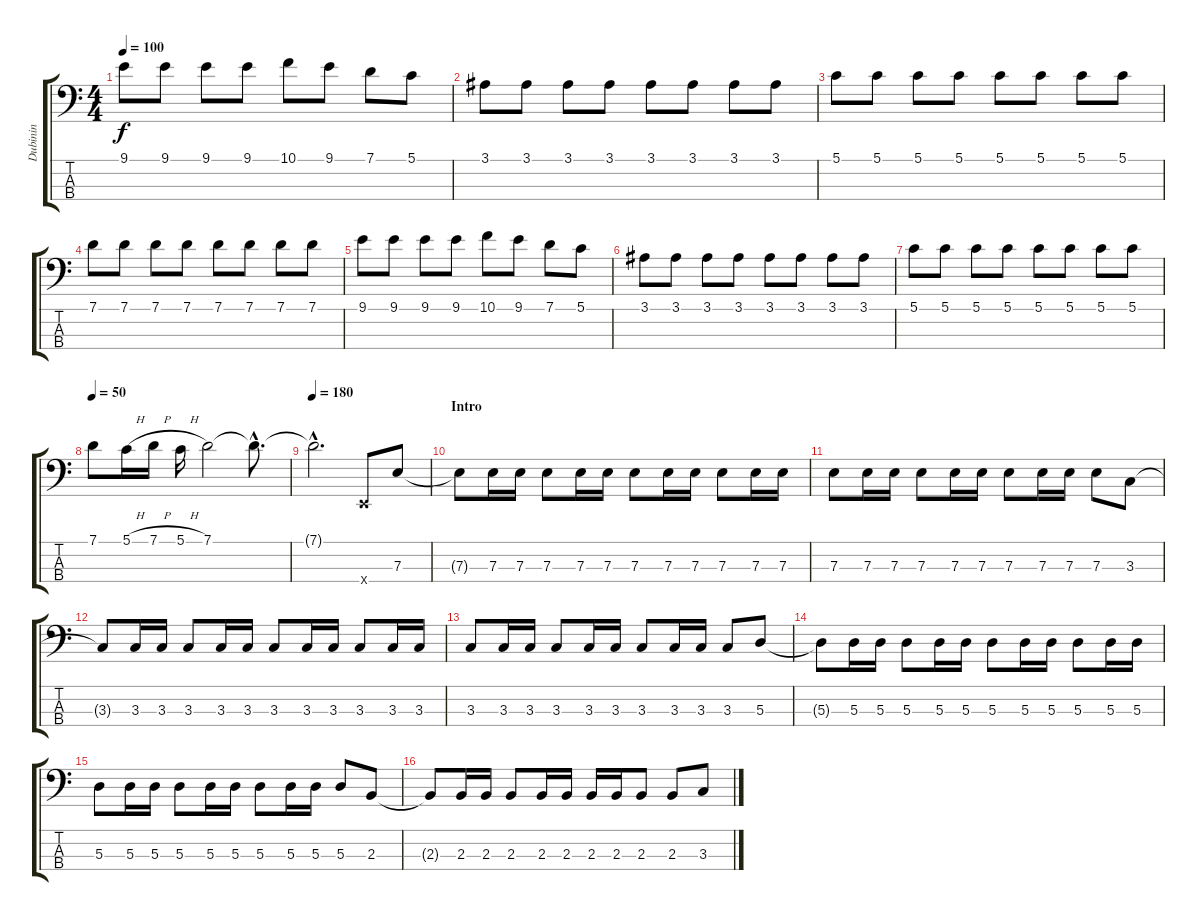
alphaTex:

\track ("Dubinin" "Dubinin") {instrument electricbassfinger}
\staff {score tabs}
\tuning (G2 D2 A1 E1) {hide}
\ts (4 4)
\tempo 100
\clef f4
\ks c
9.1.8{dy f} 9.1.8 9.1.8 9.1.8 10.1.8 9.1.8 7.1.8 5.1.8 |
3.1.8 3.1.8 3.1.8 3.1.8 3.1.8 3.1.8 3.1.8 3.1.8 |
5.1.8 5.1.8 5.1.8 5.1.8 5.1.8 5.1.8 5.1.8 5.1.8 |
7.1.8 7.1.8 7.1.8 7.1.8 7.1.8 7.1.8 7.1.8 7.1.8 |
9.1.8 9.1.8 9.1.8 9.1.8 10.1.8 9.1.8 7.1.8 5.1.8 |
3.1.8 3.1.8 3.1.8 3.1.8 3.1.8 3.1.8 3.1.8 3.1.8 |
5.1.8 5.1.8 5.1.8 5.1.8 5.1.8 5.1.8 5.1.8 5.1.8 |
\tempo 50
7.1.8 5.1{h}.16 7.1{h}.16 5.1{h}.16 7.1.2 7.1{hac t}.8{d} |
\tempo 180
7.1{hac t}.2{d volume 16} 0.4{x}.8 7.3.8 |
\section ("" "Intro ")
7.3{t}.8 7.3.16 7.3.16 7.3.8 7.3.16 7.3.16 7.3.8 7.3.16 7.3.16 7.3.8 7.3.16 7.3.16 |
7.3.8 7.3.16 7.3.16 7.3.8 7.3.16 7.3.16 7.3.8 7.3.16 7.3.16 7.3.8 3.3.8 |
3.3{t}.8 3.3.16 3.3.16 3.3.8 3.3.16 3.3.16 3.3.8 3.3.16 3.3.16 3.3.8 3.3.16 3.3.16 |
3.3.8 3.3.16 3.3.16 3.3.8 3.3.16 3.3.16 3.3.8 3.3.16 3.3.16 3.3.8 5.3.8 |
5.3{t}.8 5.3.16 5.3.16 5.3.8 5.3.16 5.3.16 5.3.8 5.3.16 5.3.16 5.3.8 5.3.16 5.3.16 |
5.3.8 5.3.16 5.3.16 5.3.8 5.3.16 5.3.16 5.3.8 5.3.16 5.3.16 5.3.8 2.3.8 |
2.3{t}.8 2.3.16 2.3.16 2.3.8 2.3.16 2.3.16 2.3.16 2.3.16 2.3.8 2.3.8 3.3.8
